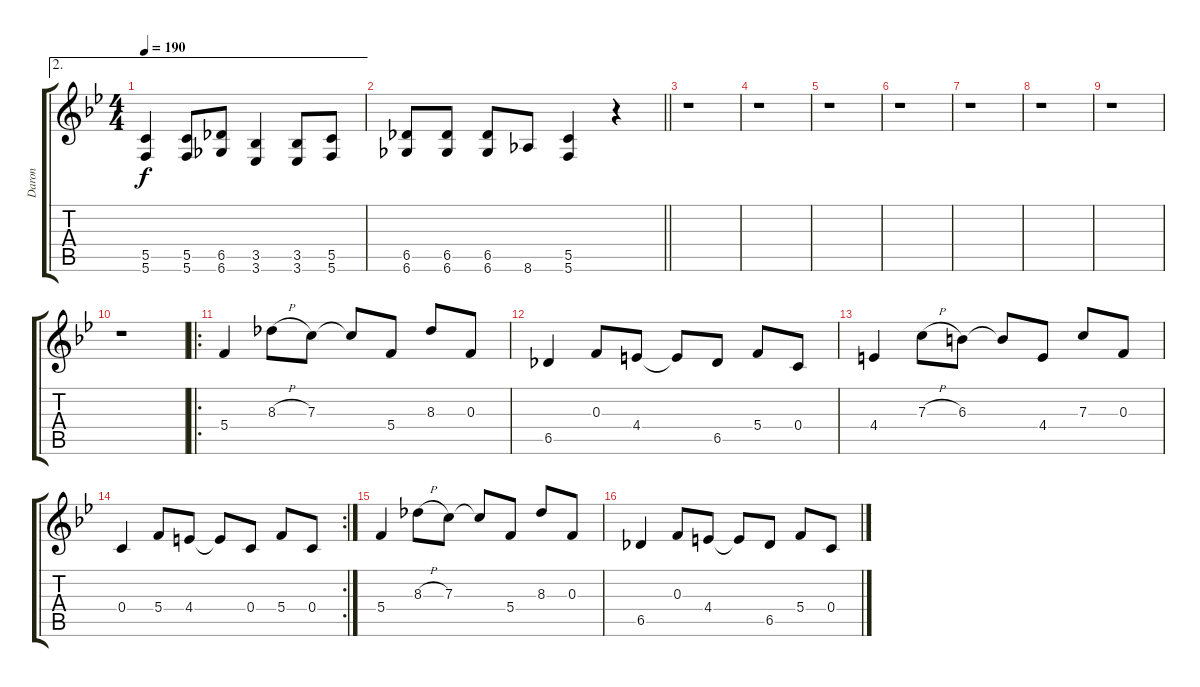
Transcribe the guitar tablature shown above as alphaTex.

\track ("Daron " "Daron ") {instrument overdrivenguitar}
\staff {score tabs}
\tuning (D4 A3 F3 C3 G2 C2) {hide}
\ae 2
\ts (4 4)
\tempo 190
\clef g2
\ks bb
(5.5 5.6).4{dy f} (5.5 5.6).8 (6.5 6.6).8 (3.5 3.6).4 (3.5 3.6).8 (5.5 5.6).8 |
\barLineRight lightlight
(6.5 6.6).8 (6.5 6.6).8 (6.5 6.6).8 8.6.8 (5.5 5.6).4 r.4 |
r.1 |
r.1 |
r.1 |
r.1 |
r.1 |
r.1 |
r.1 |
r.1 |
\ro
5.4.4 8.3{h}.8 7.3.8 7.3{t}.8 5.4.8 8.3.8 0.3.8 |
6.5.4 0.3.8 4.4.8 4.4{t}.8 6.5.8 5.4.8 0.4.8 |
4.4.4 7.3{h}.8 6.3.8 6.3{t}.8 4.4.8 7.3.8 0.3.8 |
\rc 2
0.4.4 5.4.8 4.4.8 4.4{t}.8 0.4.8 5.4.8 0.4.8 |
5.4.4 8.3{h}.8 7.3.8 7.3{t}.8 5.4.8 8.3.8 0.3.8 |
6.5.4 0.3.8 4.4.8 4.4{t}.8 6.5.8 5.4.8 0.4.8
